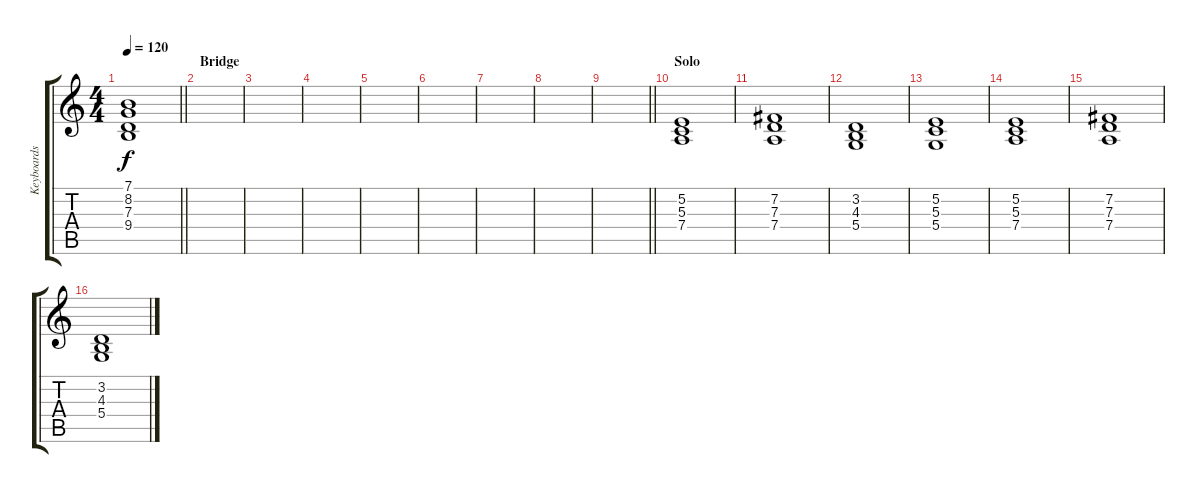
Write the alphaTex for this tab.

\track ("Keyboards" "Keyboards") {instrument pad2warm}
\staff {score tabs}
\tuning (E4 B3 G3 D3 A2 E2) {hide}
\ts (4 4)
\tempo 120
\clef g2
\barLineRight lightlight
\ks c
(7.1{t} 8.2{t} 7.3{t} 9.4{t}).1{dy f} |
\section ("" "Bridge")
|
|
|
|
|
|
|
\barLineRight lightlight
|
\section ("" "Solo")
(5.2 5.3 7.4).1 |
(7.2 7.3 7.4).1 |
(3.2 4.3 5.4).1 |
(5.2 5.3 5.4).1 |
(5.2 5.3 7.4).1 |
(7.2 7.3 7.4).1 |
(3.2 4.3 5.4).1
